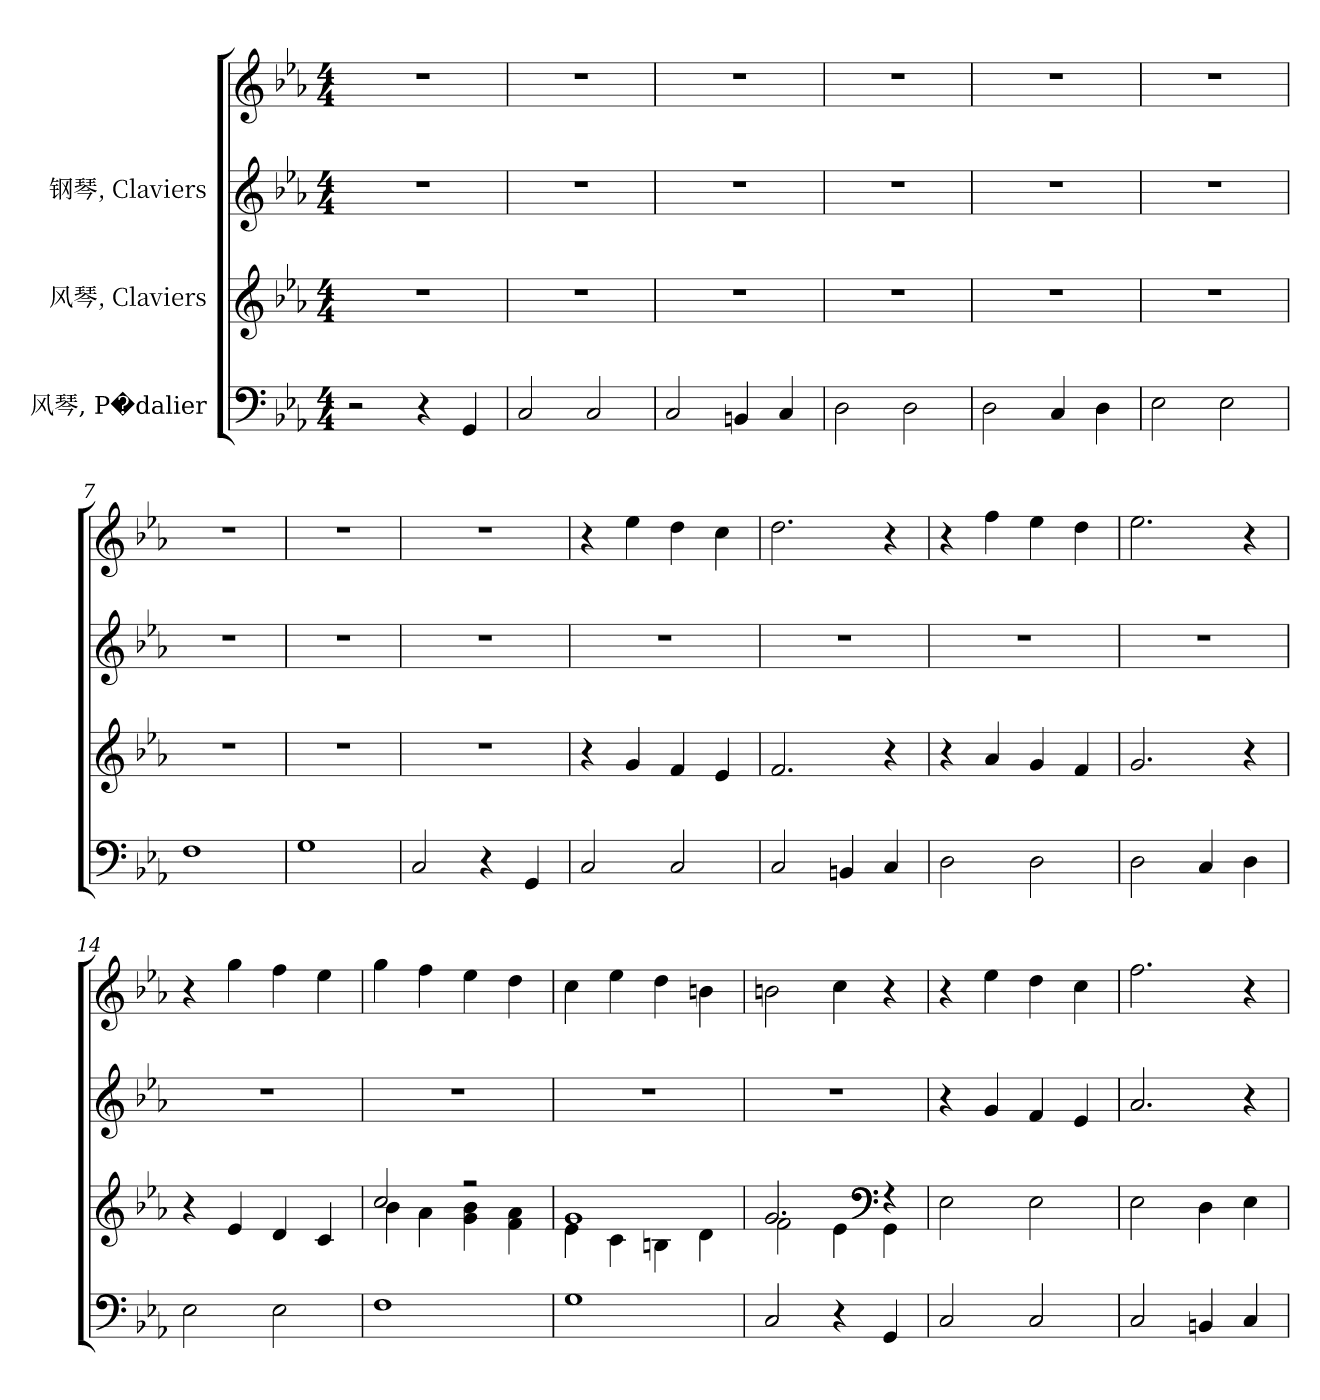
**kern	**kern	**kern	**kern
*part3	*part2	*part1	*part1
*staff4	*staff3	*staff2	*staff1
*I"风琴, P�dalier	*I"风琴, Claviers	*I"钢琴, Claviers	*
*clefF4	*clefG2	*clefG2	*clefG2
*k[b-e-a-]	*k[b-e-a-]	*k[b-e-a-]	*k[b-e-a-]
*M4/4	*M4/4	*M4/4	*M4/4
*MM106	*MM106	*MM106	*MM106
=1	=1	=1	=1
2r	1r	1r	1r
4r	.	.	.
4GG/	.	.	.
=2	=2	=2	=2
2C/	1r	1r	1r
2C/	.	.	.
=3	=3	=3	=3
2C/	1r	1r	1r
4BBn/	.	.	.
4C/	.	.	.
=4	=4	=4	=4
2D\	1r	1r	1r
2D\	.	.	.
=5	=5	=5	=5
2D\	1r	1r	1r
4C/	.	.	.
4D\	.	.	.
=6	=6	=6	=6
2E-\	1r	1r	1r
2E-\	.	.	.
=7	=7	=7	=7
1F	1r	1r	1r
=8	=8	=8	=8
1G	1r	1r	1r
=9	=9	=9	=9
2C/	1r	1r	1r
4r	.	.	.
4GG/	.	.	.
!!LO:LB:g=z
=10	=10	=10	=10
2C/	4r	1r	4r
.	4g/	.	4ee-\
2C/	4f/	.	4dd\
.	4e-/	.	4cc\
=11	=11	=11	=11
2C/	2.f/	1r	2.dd\
4BBn/	.	.	.
4C/	4r	.	4r
=12	=12	=12	=12
2D\	4r	1r	4r
.	4a-/	.	4ff\
2D\	4g/	.	4ee-\
.	4f/	.	4dd\
=13	=13	=13	=13
2D\	2.g/	1r	2.ee-\
4C/	.	.	.
4D\	4r	.	4r
=14	=14	=14	=14
2E-\	4r	1r	4r
.	4e-/	.	4gg\
2E-\	4d/	.	4ff\
.	4c/	.	4ee-\
=15	=15	=15	=15
*	*^	*	*
1F	2cc/	4b-\	1r	4gg\
.	.	4a-\	.	4ff\
.	2r	4g\ 4b-\	.	4ee-\
.	.	4f\ 4a-\	.	4dd\
=16	=16	=16	=16	=16
1G	1g	4e-\	1r	4cc\
.	.	4c\	.	4ee-\
.	.	4Bn\	.	4dd\
.	.	4d\	.	4bn\
!!LO:LB:g=z
=17	=17	=17	=17	=17
2C/	2.g/	2f\	1r	2bn\
4r	.	4e-\	.	4cc\
*	*clefF4	*	*	*
4GG/	4r	4GG\	.	4r
*	*v	*v	*	*
=18	=18	=18	=18
2C/	2E-\	4r	4r
.	.	4g/	4ee-\
2C/	2E-\	4f/	4dd\
.	.	4e-/	4cc\
=19	=19	=19	=19
2C/	2E-\	2.a-/	2.ff\
4BBn/	4D\	.	.
4C/	4E-\	4r	4r
=	=	=	=
*-	*-	*-	*-
